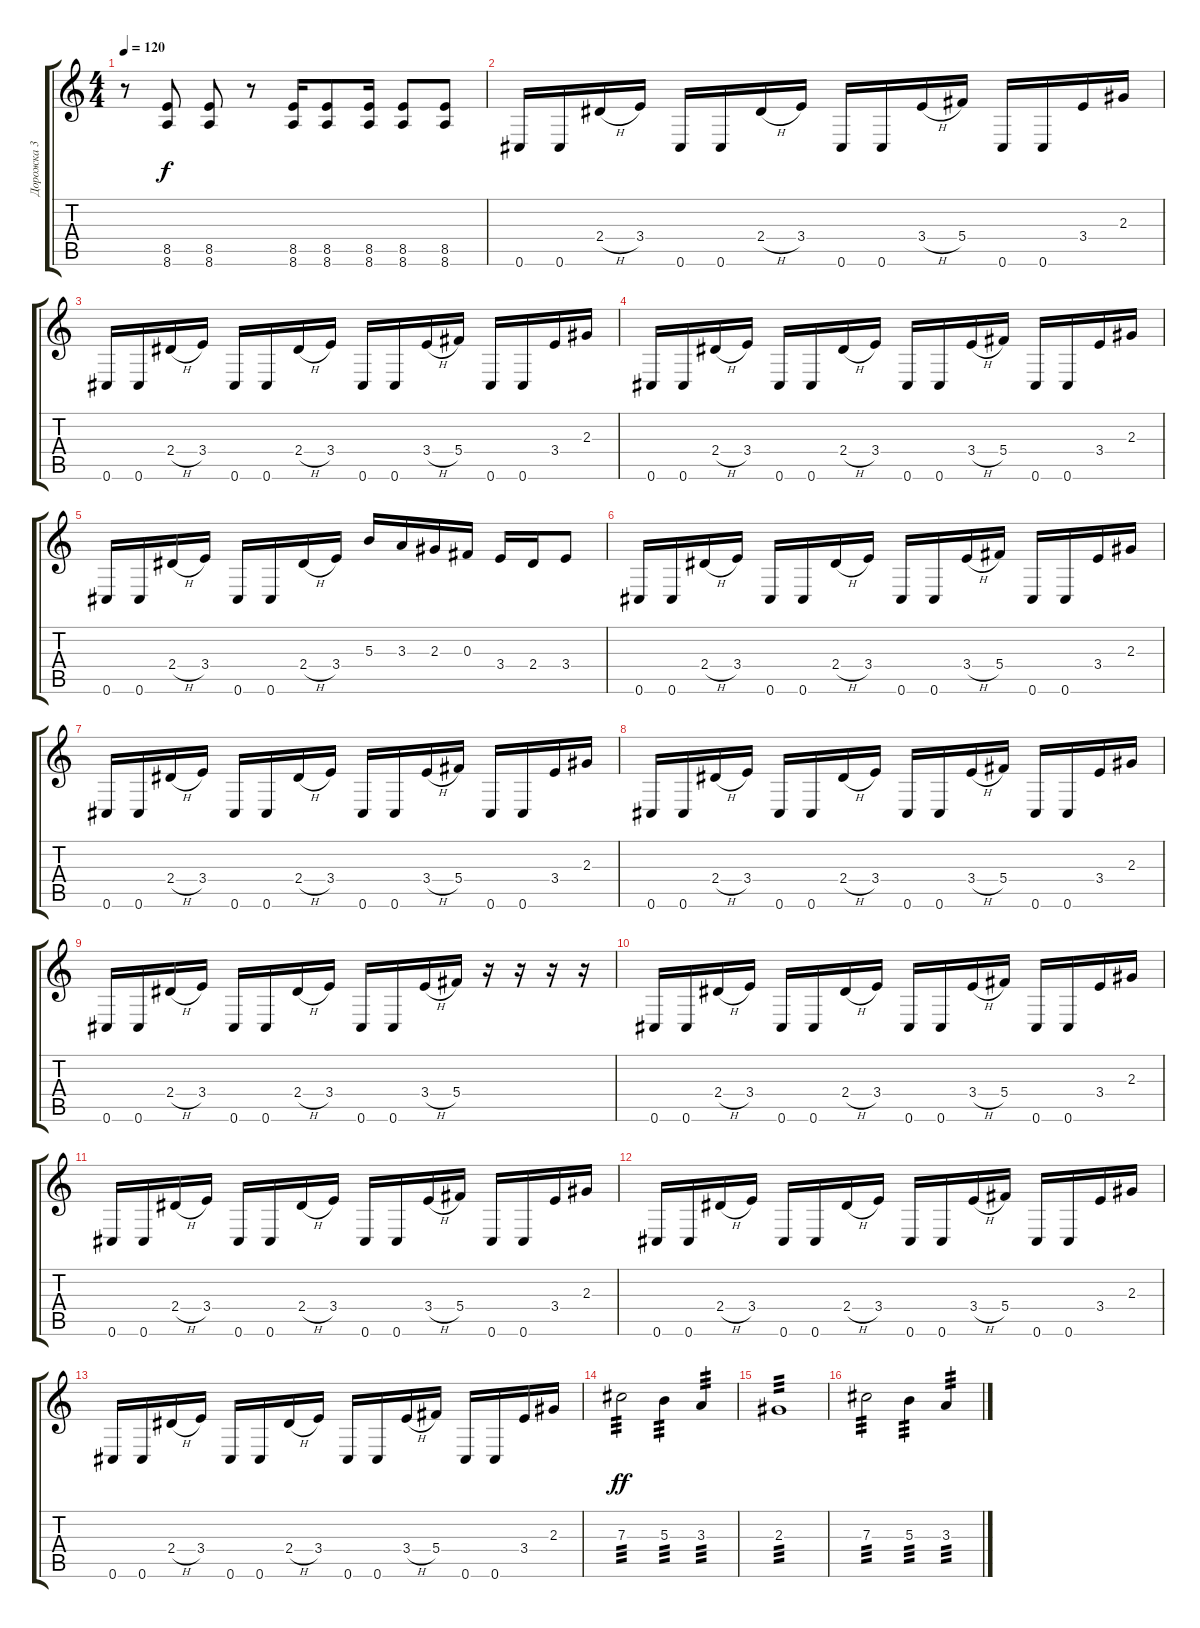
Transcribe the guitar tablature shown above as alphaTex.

\track ("Дорожка 3" "Дорожка 3") {instrument distortionguitar}
\staff {score tabs}
\tuning (Eb4 Bb3 Gb3 Db3 Ab2 Db2) {hide}
\ts (4 4)
\tempo 120
\clef g2
\ks c
r.8{dy f} (8.5 8.6).8 (8.5 8.6).8 r.8 (8.5 8.6).16 (8.5 8.6).8 (8.5 8.6).16 (8.5 8.6).8 (8.5 8.6).8 |
0.6.16 0.6.16 2.4{h}.16 3.4.16 0.6.16 0.6.16 2.4{h}.16 3.4.16 0.6.16 0.6.16 3.4{h}.16 5.4.16 0.6.16 0.6.16 3.4.16 2.3.16 |
0.6.16 0.6.16 2.4{h}.16 3.4.16 0.6.16 0.6.16 2.4{h}.16 3.4.16 0.6.16 0.6.16 3.4{h}.16 5.4.16 0.6.16 0.6.16 3.4.16 2.3.16 |
0.6.16 0.6.16 2.4{h}.16 3.4.16 0.6.16 0.6.16 2.4{h}.16 3.4.16 0.6.16 0.6.16 3.4{h}.16 5.4.16 0.6.16 0.6.16 3.4.16 2.3.16 |
0.6.16 0.6.16 2.4{h}.16 3.4.16 0.6.16 0.6.16 2.4{h}.16 3.4.16 5.3.16 3.3.16 2.3.16 0.3.16 3.4.16 2.4.16 3.4.8 |
0.6.16 0.6.16 2.4{h}.16 3.4.16 0.6.16 0.6.16 2.4{h}.16 3.4.16 0.6.16 0.6.16 3.4{h}.16 5.4.16 0.6.16 0.6.16 3.4.16 2.3.16 |
0.6.16 0.6.16 2.4{h}.16 3.4.16 0.6.16 0.6.16 2.4{h}.16 3.4.16 0.6.16 0.6.16 3.4{h}.16 5.4.16 0.6.16 0.6.16 3.4.16 2.3.16 |
0.6.16 0.6.16 2.4{h}.16 3.4.16 0.6.16 0.6.16 2.4{h}.16 3.4.16 0.6.16 0.6.16 3.4{h}.16 5.4.16 0.6.16 0.6.16 3.4.16 2.3.16 |
0.6.16 0.6.16 2.4{h}.16 3.4.16 0.6.16 0.6.16 2.4{h}.16 3.4.16 0.6.16 0.6.16 3.4{h}.16 5.4.16 r.16 r.16 r.16 r.16 |
0.6.16 0.6.16 2.4{h}.16 3.4.16 0.6.16 0.6.16 2.4{h}.16 3.4.16 0.6.16 0.6.16 3.4{h}.16 5.4.16 0.6.16 0.6.16 3.4.16 2.3.16 |
0.6.16 0.6.16 2.4{h}.16 3.4.16 0.6.16 0.6.16 2.4{h}.16 3.4.16 0.6.16 0.6.16 3.4{h}.16 5.4.16 0.6.16 0.6.16 3.4.16 2.3.16 |
0.6.16 0.6.16 2.4{h}.16 3.4.16 0.6.16 0.6.16 2.4{h}.16 3.4.16 0.6.16 0.6.16 3.4{h}.16 5.4.16 0.6.16 0.6.16 3.4.16 2.3.16 |
0.6.16 0.6.16 2.4{h}.16 3.4.16 0.6.16 0.6.16 2.4{h}.16 3.4.16 0.6.16 0.6.16 3.4{h}.16 5.4.16 0.6.16 0.6.16 3.4.16 2.3.16 |
7.3.2{tp 3 dy ff} 5.3.4{tp 3} 3.3.4{tp 3} |
2.3.1{tp 3} |
7.3.2{tp 3} 5.3.4{tp 3} 3.3.4{tp 3}
